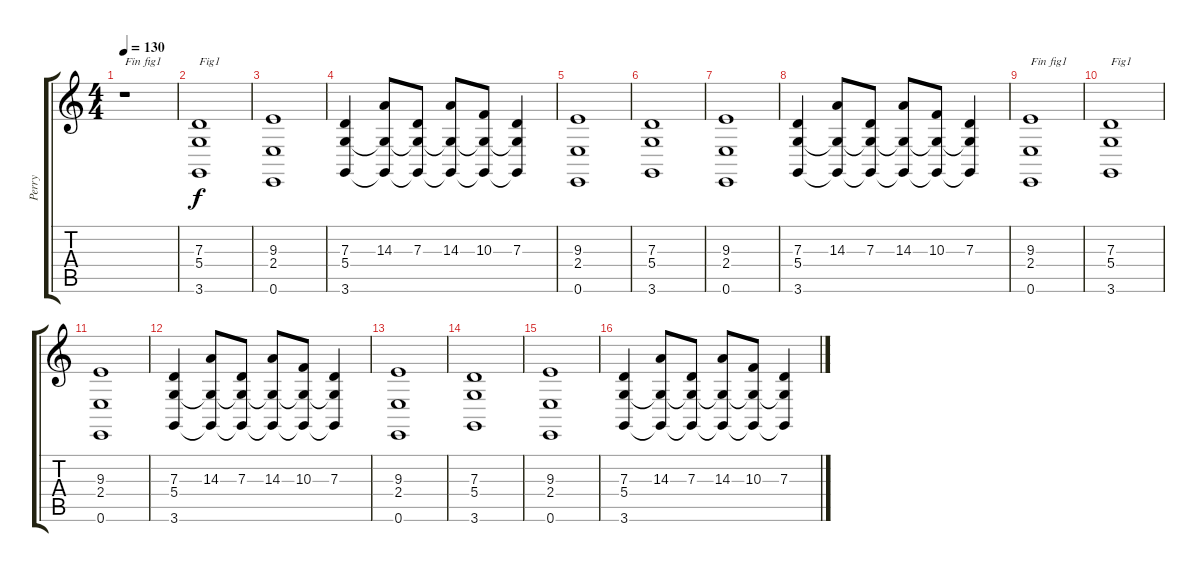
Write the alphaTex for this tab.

\track ("Perry" "Perry") {instrument drawbarorgan}
\staff {score tabs}
\tuning (E4 B3 G3 D3 A2 E2) {hide}
\ts (4 4)
\tempo 130
\clef g2
\ks c
r.1{txt "Fin fig1" dy f} |
(7.3 5.4 3.6).1{txt "Fig1"} |
(9.3 2.4 0.6).1 |
(7.3 5.4 3.6).4 (14.3 5.4{t} 3.6{t}).8 (7.3 5.4{t} 3.6{t}).8 (14.3 5.4{t} 3.6{t}).8 (10.3 5.4{t} 3.6{t}).8 (7.3 5.4{t} 3.6{t}).4 |
(9.3 2.4 0.6).1 |
(7.3 5.4 3.6).1 |
(9.3 2.4 0.6).1 |
(7.3 5.4 3.6).4 (14.3 5.4{t} 3.6{t}).8 (7.3 5.4{t} 3.6{t}).8 (14.3 5.4{t} 3.6{t}).8 (10.3 5.4{t} 3.6{t}).8 (7.3 5.4{t} 3.6{t}).4 |
(9.3 2.4 0.6).1{txt "Fin fig1"} |
(7.3 5.4 3.6).1{txt "Fig1"} |
(9.3 2.4 0.6).1 |
(7.3 5.4 3.6).4 (14.3 5.4{t} 3.6{t}).8 (7.3 5.4{t} 3.6{t}).8 (14.3 5.4{t} 3.6{t}).8 (10.3 5.4{t} 3.6{t}).8 (7.3 5.4{t} 3.6{t}).4 |
(9.3 2.4 0.6).1 |
(7.3 5.4 3.6).1 |
(9.3 2.4 0.6).1 |
(7.3 5.4 3.6).4 (14.3 5.4{t} 3.6{t}).8 (7.3 5.4{t} 3.6{t}).8 (14.3 5.4{t} 3.6{t}).8 (10.3 5.4{t} 3.6{t}).8 (7.3 5.4{t} 3.6{t}).4
